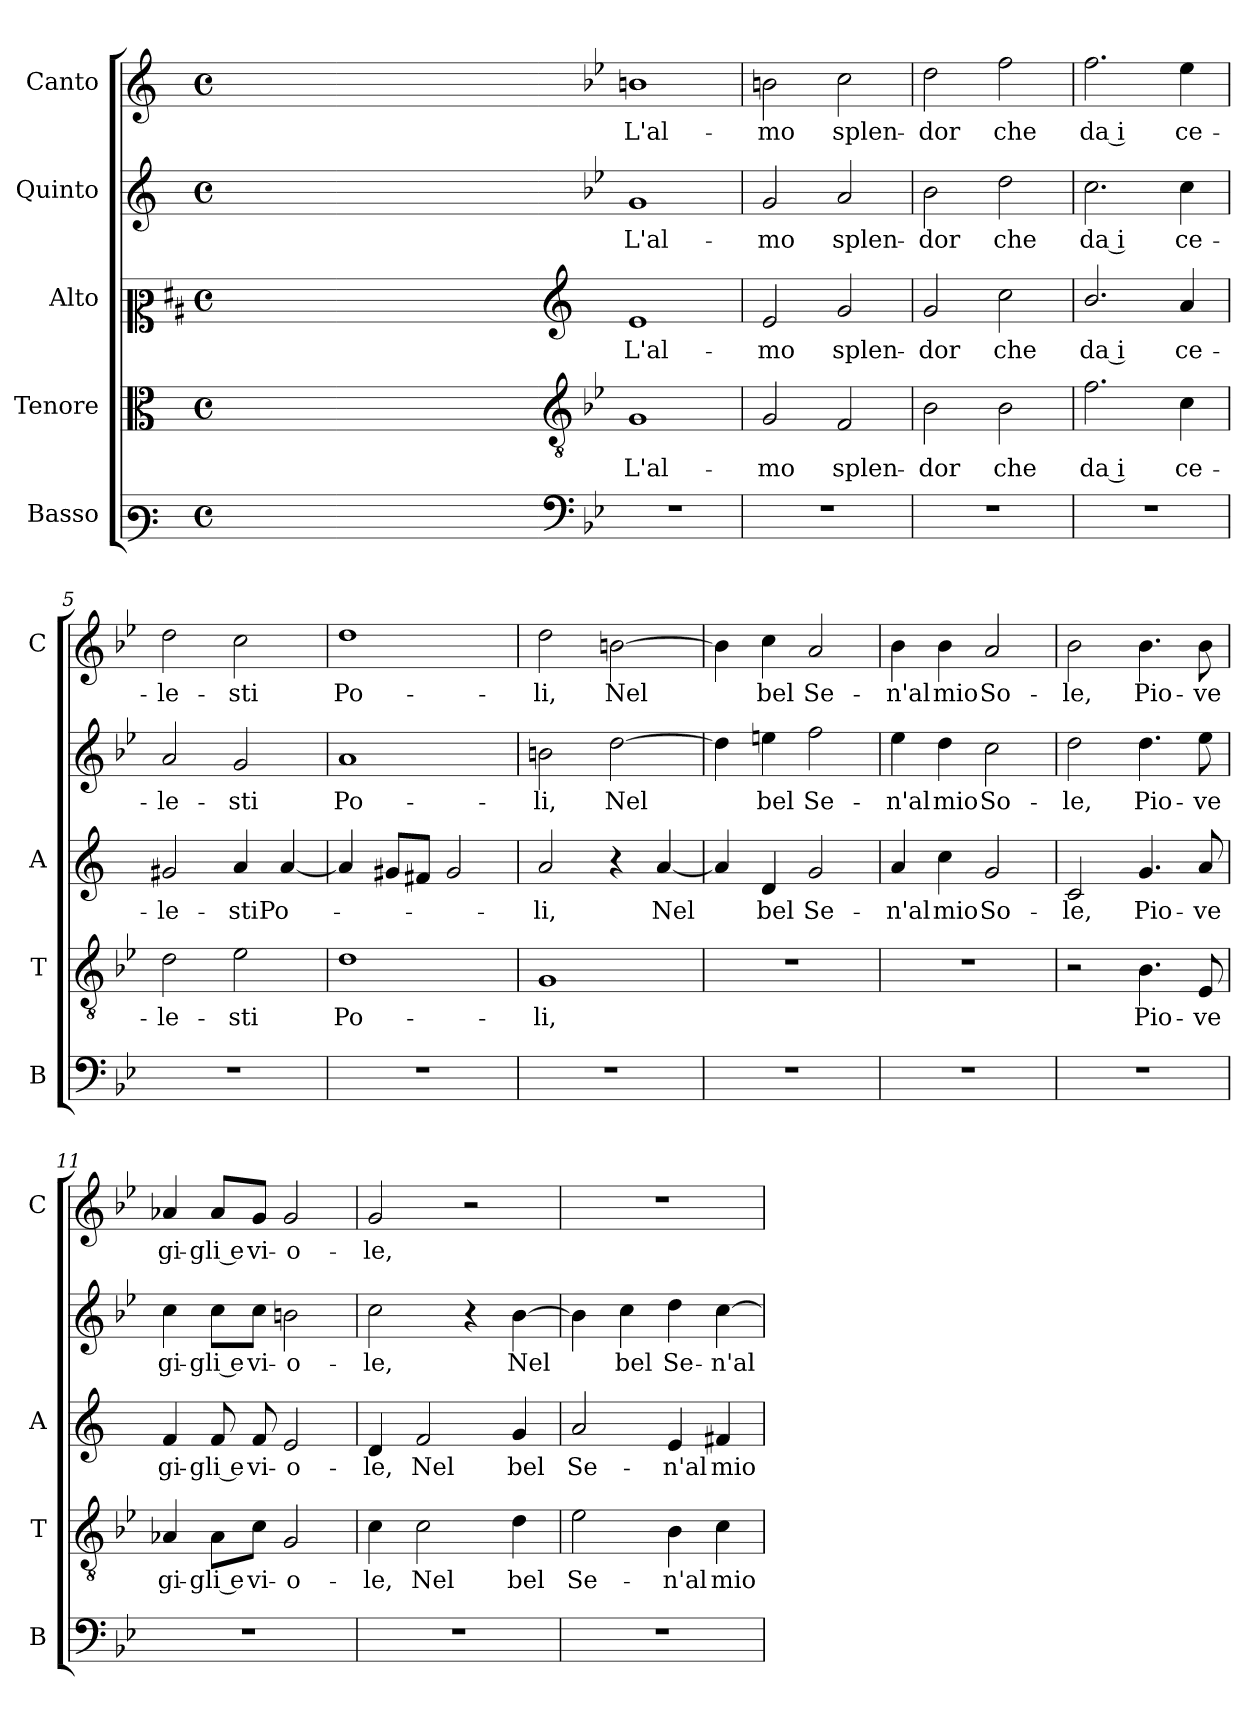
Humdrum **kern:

**kern	**kern	**text	**kern	**text	**kern	**text	**kern	**text
*part5	*part4	*part4	*part3	*part3	*part2	*part2	*part1	*part1
*staff5	*staff4	*staff4	*staff3	*staff3	*staff2	*staff2	*staff1	*staff1
*I"Basso	*I"Tenore	*	*I"Alto	*	*I"Quinto	*	*I"Canto	*
*I'B	*I'T	*	*I'A	*	*	*	*I'C	*
*clefF3	*clefC3	*	*clefC2	*	*clefG2	*	*clefG2	*
*	*	*	*ITrd1c2	*	*	*	*	*
*k[]	*k[]	*	*k[]	*	*k[]	*	*k[]	*
*C:	*C:	*	*C:	*	*C:	*	*C:	*
*M4/4	*M4/4	*	*M4/4	*	*M4/4	*	*M4/4	*
*met(c)	*met(c)	*	*met(c)	*	*met(c)	*	*met(c)	*
=	=	=	=	=	=	=	=	=
1ryy	1ryy	.	1ryy	.	1ryy	.	1ryy	.
=1X-	=1X-	=1X-	=1X-	=1X-	=1X-	=1X-	=1X-	=1X-
4ryy	4ryy	.	4ryy	.	4ryy	.	4ryy	.
4ryy	4ryy	.	4ryy	.	4ryy	.	4ryy	.
4ryy	4ryy	.	4ryy	.	4ryy	.	4ryy	.
4ryy	4ryy	.	4ryy	.	4ryy	.	4ryy	.
=1-	=1-	=1-	=1-	=1-	=1-	=1-	=1-	=1-
*clefF4	*clefGv2	*	*clefG2	*	*	*	*	*
*k[b-e-]	*k[b-e-]	*	*k[b-e-]	*	*k[b-e-]	*	*k[b-e-]	*
*B-:	*B-:	*	*B-:	*	*B-:	*	*B-:	*
!	!	!LO:LY:b	!	!LO:LY:b	!	!LO:LY:b	!	!LO:LY:b
1r	1G	L'al-	1d	L'al-	1g	L'al-	1bn	L'al-
=2	=2	=2	=2	=2	=2	=2	=2	=2
!	!	!LO:LY:b	!	!LO:LY:b	!	!LO:LY:b	!	!LO:LY:b
1r	2G/	-mo	2d/	-mo	2g/	-mo	2bn\	-mo
!	!	!LO:LY:b	!	!LO:LY:b	!	!LO:LY:b	!	!LO:LY:b
.	2F/	splen-	2f/	splen-	2a/	splen-	2cc\	splen-
=3	=3	=3	=3	=3	=3	=3	=3	=3
!	!	!LO:LY:b	!	!LO:LY:b	!	!LO:LY:b	!	!LO:LY:b
1r	2B-\	-dor	2f/	-dor	2b-\	-dor	2dd\	-dor
!	!	!LO:LY:b	!	!LO:LY:b	!	!LO:LY:b	!	!LO:LY:b
.	2B-\	che	2b-\	che	2dd\	che	2ff\	che
=4	=4	=4	=4	=4	=4	=4	=4	=4
!	!	!LO:LY:b	!	!LO:LY:b	!	!LO:LY:b	!	!LO:LY:b
1r	2.f\	da i	2.a/	da i	2.cc\	da i	2.ff\	da i
!	!	!LO:LY:b	!	!LO:LY:b	!	!LO:LY:b	!	!LO:LY:b
.	4c\	ce-	4g/	ce-	4cc\	ce-	4ee-\	ce-
=5	=5	=5	=5	=5	=5	=5	=5	=5
!	!	!LO:LY:b	!	!LO:LY:b	!	!LO:LY:b	!	!LO:LY:b
1r	2d\	-le-	2f#X/	-le-	2a/	-le-	2dd\	-le-
!	!	!LO:LY:b	!	!LO:LY:b	!	!LO:LY:b	!	!LO:LY:b
.	2e-\	-sti	4g/	-sti	2g/	-sti	2cc\	-sti
!	!	!	!	!LO:LY:b	!	!	!	!
.	.	.	[4g/	Po-	.	.	.	.
=6	=6	=6	=6	=6	=6	=6	=6	=6
!	!	!LO:LY:b	!	!	!	!LO:LY:b	!	!LO:LY:b
1r	1d	Po-	4g/]	.	1a	Po-	1dd	Po-
.	.	.	8f#X/L	.	.	.	.	.
.	.	.	8en/J	.	.	.	.	.
.	.	.	2f#/	.	.	.	.	.
=7	=7	=7	=7	=7	=7	=7	=7	=7
!	!	!LO:LY:b	!	!LO:LY:b	!	!LO:LY:b	!	!LO:LY:b
1r	1G	-li,	2g/	-li,	2bn\	-li,	2dd\	-li,
!	!	!	!	!	!	!LO:LY:b	!	!LO:LY:b
.	.	.	4r	.	[2dd\	Nel	[2bn\	Nel
!	!	!	!	!LO:LY:b	!	!	!	!
.	.	.	[4g/	Nel	.	.	.	.
!!LO:LB:g=z
=8	=8	=8	=8	=8	=8	=8	=8	=8
1r	1r	.	4g/]	.	4dd\]	.	4b\]	.
!	!	!	!	!LO:LY:b	!	!LO:LY:b	!	!LO:LY:b
.	.	.	4c/	bel	4een\	bel	4cc\	bel
!	!	!	!	!LO:LY:b	!	!LO:LY:b	!	!LO:LY:b
.	.	.	2f/	Se-	2ff\	Se-	2a/	Se-
=9	=9	=9	=9	=9	=9	=9	=9	=9
!	!	!	!	!LO:LY:b	!	!LO:LY:b	!	!LO:LY:b
1r	1r	.	4g/	-n'al	4ee-\	-n'al	4b-\	-n'al
!	!	!	!	!LO:LY:b	!	!LO:LY:b	!	!LO:LY:b
.	.	.	4b-\	mio	4dd\	mio	4b-\	mio
!	!	!	!	!LO:LY:b	!	!LO:LY:b	!	!LO:LY:b
.	.	.	2f/	So-	2cc\	So-	2a/	So-
=10	=10	=10	=10	=10	=10	=10	=10	=10
!	!	!	!	!LO:LY:b	!	!LO:LY:b	!	!LO:LY:b
1r	2r	.	2B-/	-le,	2dd\	-le,	2b-\	-le,
!	!	!LO:LY:b	!	!LO:LY:b	!	!LO:LY:b	!	!LO:LY:b
.	4.B-\	Pio-	4.f/	Pio-	4.dd\	Pio-	4.b-\	Pio-
!	!	!LO:LY:b	!	!LO:LY:b	!	!LO:LY:b	!	!LO:LY:b
.	8E-/	-ve	8g/	-ve	8ee-\	-ve	8b-\	-ve
=11	=11	=11	=11	=11	=11	=11	=11	=11
!	!	!LO:LY:b	!	!LO:LY:b	!	!LO:LY:b	!	!LO:LY:b
1r	4A-X/	gi-	4e-/	gi-	4cc\	gi-	4a-X/	gi-
!	!	!LO:LY:b	!	!LO:LY:b	!	!LO:LY:b	!	!LO:LY:b
.	8A-\L	-gli e	8e-/	-gli e	8cc\L	-gli e	8a-/L	-gli e
!	!	!LO:LY:b	!	!LO:LY:b	!	!LO:LY:b	!	!LO:LY:b
.	8c\J	vi-	8e-/	vi-	8cc\J	vi-	8g/J	vi-
!	!	!LO:LY:b	!	!LO:LY:b	!	!LO:LY:b	!	!LO:LY:b
.	2G/	-o-	2d/	-o-	2bn\	-o-	2g/	-o-
=12	=12	=12	=12	=12	=12	=12	=12	=12
!	!	!LO:LY:b	!	!LO:LY:b	!	!LO:LY:b	!	!LO:LY:b
1r	4c\	-le,	4c/	-le,	2cc\	-le,	2g/	-le,
!	!	!LO:LY:b	!	!LO:LY:b	!	!	!	!
.	2c\	Nel	2e-/	Nel	.	.	.	.
.	.	.	.	.	4r	.	2r	.
!	!	!LO:LY:b	!	!LO:LY:b	!	!LO:LY:b	!	!
.	4d\	bel	4f/	bel	[4b-\	Nel	.	.
=13	=13	=13	=13	=13	=13	=13	=13	=13
!	!	!LO:LY:b	!	!LO:LY:b	!	!	!	!
1r	2e-\	Se-	2g/	Se-	4b-\]	.	1r	.
!	!	!	!	!	!	!LO:LY:b	!	!
.	.	.	.	.	4cc\	bel	.	.
!	!	!LO:LY:b	!	!LO:LY:b	!	!LO:LY:b	!	!
.	4B-\	-n'al	4d/	-n'al	4dd\	Se-	.	.
!	!	!LO:LY:b	!	!LO:LY:b	!	!LO:LY:b	!	!
.	4c\	mio	4en/	mio	[4cc\	-n'al	.	.
=	=	=	=	=	=	=	=	=
*-	*-	*-	*-	*-	*-	*-	*-	*-
